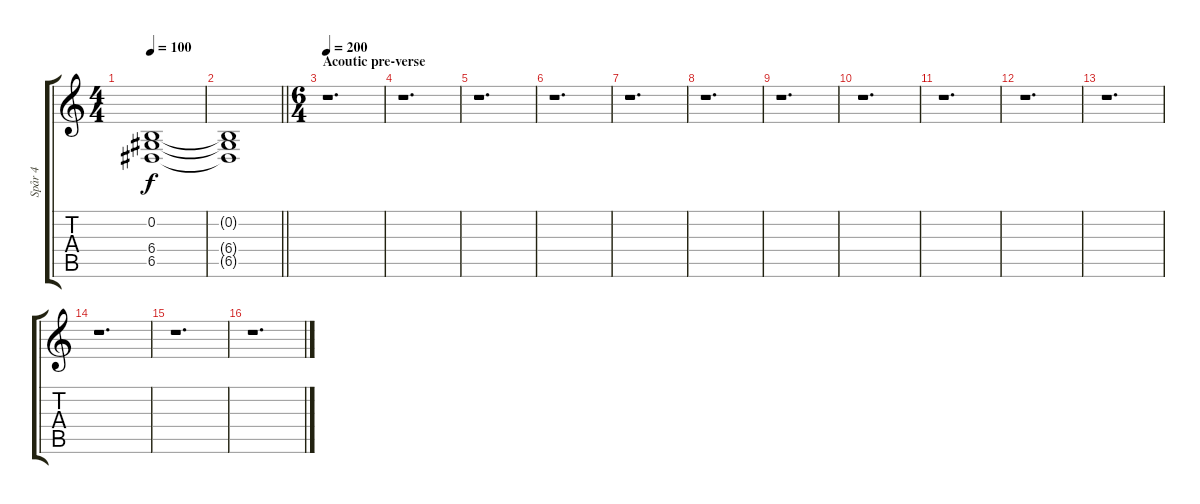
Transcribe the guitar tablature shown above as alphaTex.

\track ("Spår 4" "Spår 4") {instrument stringensemble1}
\staff {score tabs}
\tuning (E4 B3 G3 D3 A2 E2) {hide}
\ts (4 4)
\tempo 100
\clef g2
\ks c
(0.2{t} 6.4{t} 6.5{t}).1{dy f} |
\barLineRight lightlight
(0.2{t} 6.4{t} 6.5{t}).1 |
\ts (6 4)
\section ("" "Acoutic pre-verse")
\tempo 200
r.1{d} |
r.1{d} |
r.1{d} |
r.1{d} |
r.1{d} |
r.1{d} |
r.1{d} |
r.1{d} |
r.1{d} |
r.1{d} |
r.1{d} |
r.1{d} |
r.1{d} |
r.1{d}
